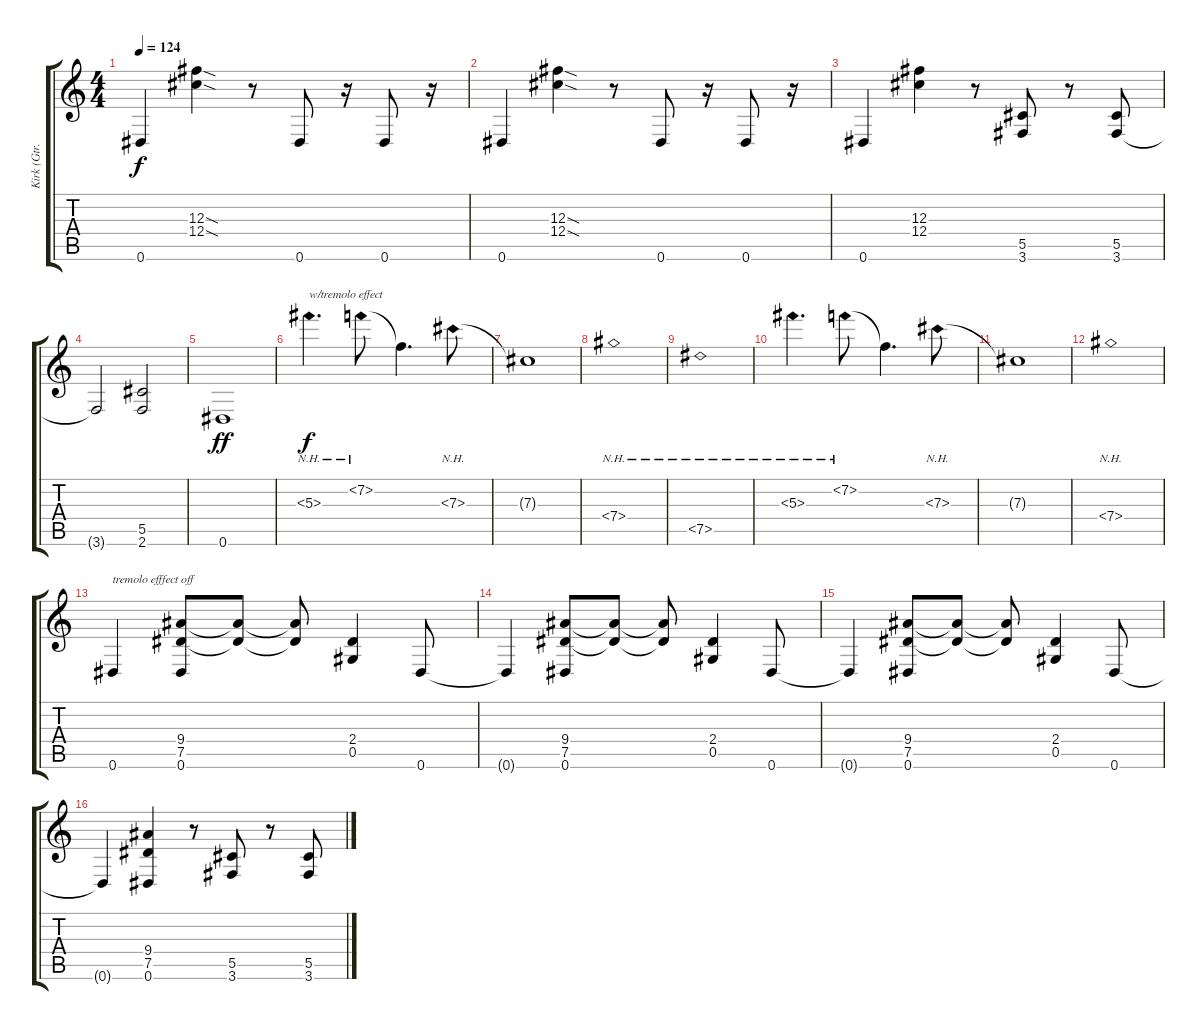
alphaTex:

\track ("Kirk (Gtr.1)" "Kirk (Gtr.") {instrument distortionguitar}
\staff {score tabs}
\tuning (Eb4 Bb3 Gb3 Db3 Ab2 Eb2) {hide}
\ts (4 4)
\tempo 124
\clef g2
\ks c
0.6.4{dy f} (12.3{sod} 12.4{sod}).4 r.8 0.6.8 r.16 0.6.8 r.16 |
0.6.4 (12.3{sod} 12.4{sod}).4 r.8 0.6.8 r.16 0.6.8 r.16 |
0.6.4 (12.3 12.4).4 r.8 (5.5 3.6).8 r.8 (5.5 3.6).8 |
3.6{t}.2 (5.5 2.6).2 |
0.6.1{dy ff} |
5.3{nh}.4{d txt "w/tremolo effect" dy f volume 14 instrument altosax} 7.2{nh}.8 7.2{t}.4{d} 7.3{nh}.8 |
7.3{t}.1 |
7.4{nh}.1 |
7.5{nh}.1 |
5.3{nh}.4{d} 7.2{nh}.8 7.2{t}.4{d} 7.3{nh}.8 |
7.3{t}.1 |
7.4{nh}.1 |
0.6.4{txt "tremolo efffect off" volume 16 instrument overdrivenguitar} (9.4 7.5 0.6).8 (9.4{t} 7.5{t}).8 (9.4{t} 7.5{t}).8 (2.4 0.5).4 0.6.8 |
0.6{t}.4 (9.4 7.5 0.6).8 (9.4{t} 7.5{t}).8 (9.4{t} 7.5{t}).8 (2.4 0.5).4 0.6.8 |
0.6{t}.4 (9.4 7.5 0.6).8 (9.4{t} 7.5{t}).8 (9.4{t} 7.5{t}).8 (2.4 0.5).4 0.6.8 |
0.6{t}.4 (9.4 7.5 0.6).4 r.8 (5.5 3.6).8 r.8 (5.5 3.6).8
